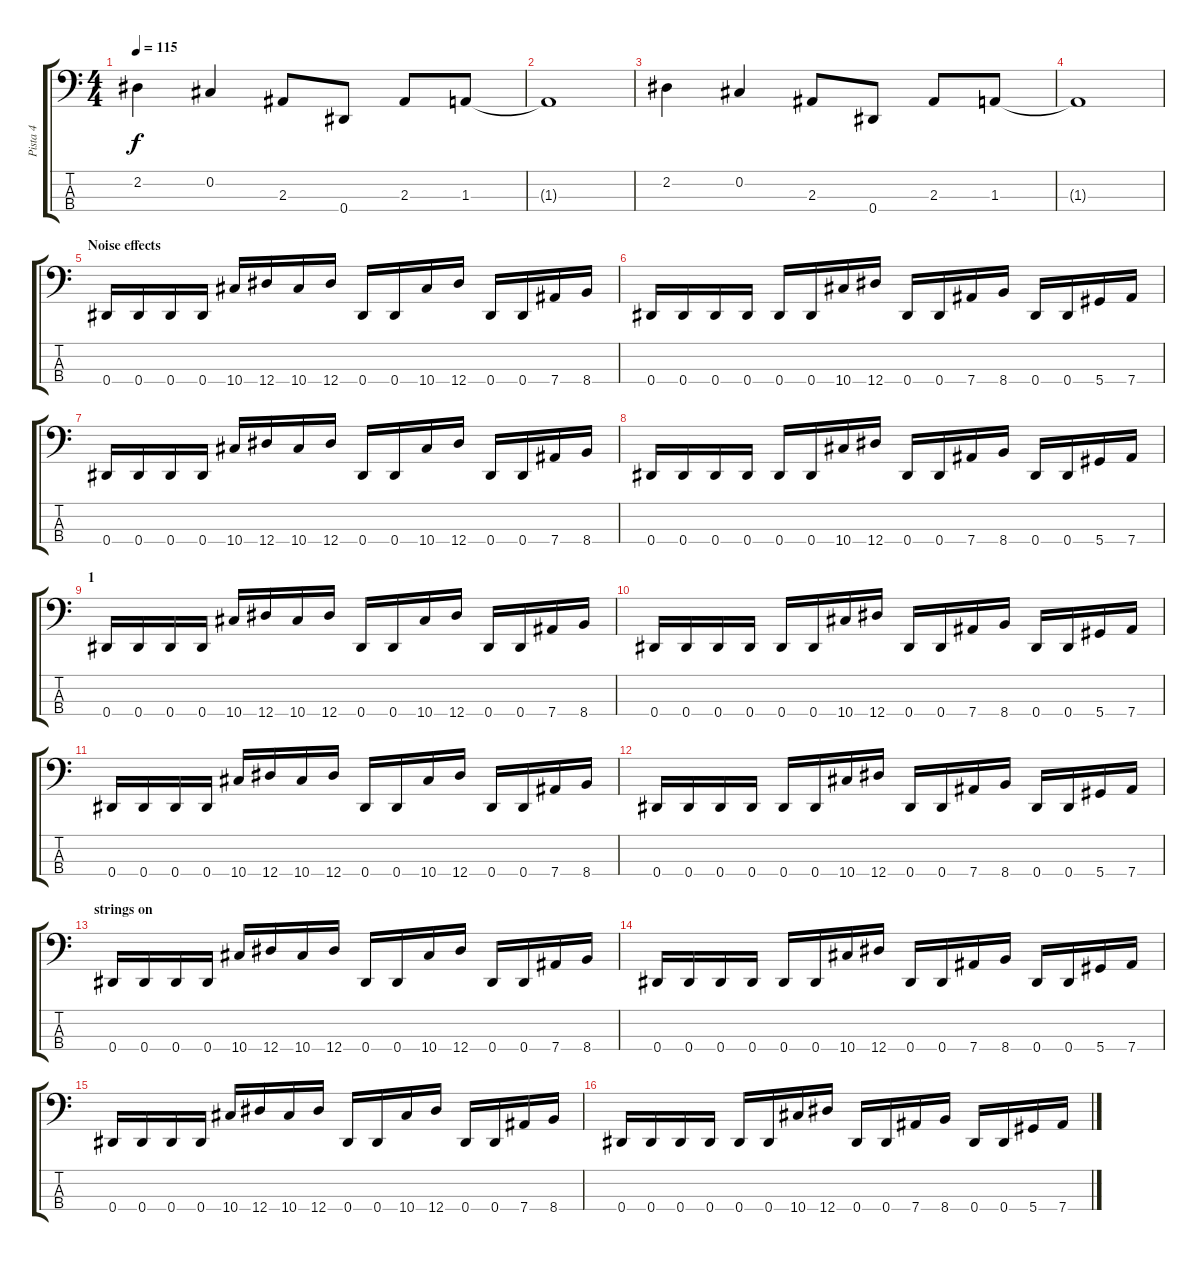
\track ("Pista 4" "Pista 4") {instrument electricbasspick}
\staff {score tabs}
\tuning (Gb2 Db2 Ab1 Eb1) {hide}
\ts (4 4)
\tempo 115
\clef f4
\ks c
2.2.4{dy f} 0.2.4 2.3.8 0.4.8 2.3.8 1.3.8 |
1.3{t}.1 |
2.2.4 0.2.4 2.3.8 0.4.8 2.3.8 1.3.8 |
1.3{t}.1 |
\section ("" "Noise effects")
0.4.16 0.4.16 0.4.16 0.4.16 10.4.16 12.4.16 10.4.16 12.4.16 0.4.16 0.4.16 10.4.16 12.4.16 0.4.16 0.4.16 7.4.16 8.4.16 |
0.4.16 0.4.16 0.4.16 0.4.16 0.4.16 0.4.16 10.4.16 12.4.16 0.4.16 0.4.16 7.4.16 8.4.16 0.4.16 0.4.16 5.4.16 7.4.16 |
0.4.16 0.4.16 0.4.16 0.4.16 10.4.16 12.4.16 10.4.16 12.4.16 0.4.16 0.4.16 10.4.16 12.4.16 0.4.16 0.4.16 7.4.16 8.4.16 |
0.4.16 0.4.16 0.4.16 0.4.16 0.4.16 0.4.16 10.4.16 12.4.16 0.4.16 0.4.16 7.4.16 8.4.16 0.4.16 0.4.16 5.4.16 7.4.16 |
\section ("" "1")
0.4.16 0.4.16 0.4.16 0.4.16 10.4.16 12.4.16 10.4.16 12.4.16 0.4.16 0.4.16 10.4.16 12.4.16 0.4.16 0.4.16 7.4.16 8.4.16 |
0.4.16 0.4.16 0.4.16 0.4.16 0.4.16 0.4.16 10.4.16 12.4.16 0.4.16 0.4.16 7.4.16 8.4.16 0.4.16 0.4.16 5.4.16 7.4.16 |
0.4.16 0.4.16 0.4.16 0.4.16 10.4.16 12.4.16 10.4.16 12.4.16 0.4.16 0.4.16 10.4.16 12.4.16 0.4.16 0.4.16 7.4.16 8.4.16 |
0.4.16 0.4.16 0.4.16 0.4.16 0.4.16 0.4.16 10.4.16 12.4.16 0.4.16 0.4.16 7.4.16 8.4.16 0.4.16 0.4.16 5.4.16 7.4.16 |
\section ("" "strings on")
0.4.16 0.4.16 0.4.16 0.4.16 10.4.16 12.4.16 10.4.16 12.4.16 0.4.16 0.4.16 10.4.16 12.4.16 0.4.16 0.4.16 7.4.16 8.4.16 |
0.4.16 0.4.16 0.4.16 0.4.16 0.4.16 0.4.16 10.4.16 12.4.16 0.4.16 0.4.16 7.4.16 8.4.16 0.4.16 0.4.16 5.4.16 7.4.16 |
0.4.16 0.4.16 0.4.16 0.4.16 10.4.16 12.4.16 10.4.16 12.4.16 0.4.16 0.4.16 10.4.16 12.4.16 0.4.16 0.4.16 7.4.16 8.4.16 |
0.4.16 0.4.16 0.4.16 0.4.16 0.4.16 0.4.16 10.4.16 12.4.16 0.4.16 0.4.16 7.4.16 8.4.16 0.4.16 0.4.16 5.4.16 7.4.16
